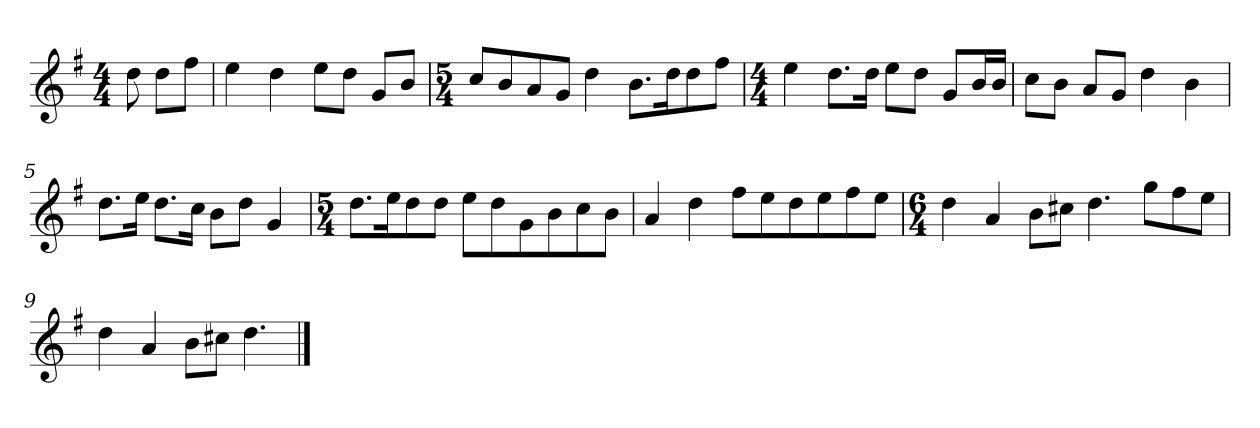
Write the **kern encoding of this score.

**kern
*part1
*staff1
*k[f#]
*M4/4
*MM120
=
8dd
8ddL
8ff#J
=1
4ee
4dd
8eeL
8ddJ
8gL
8bJ
=2
*M5/4
8ccL
8b
8a
8gJ
4dd
8.bL
16ddk
8dd
8ff#J
=3
*M4/4
4ee
8.ddL
16ddJk
8eeL
8ddJ
8gL
16bL
16bJJ
=4
8ccL
8bJ
8aL
8gJ
4dd
4b
=5
8.ddL
16eeJk
8.ddL
16ccJk
8bL
8ddJ
4g
=6
*M5/4
8.ddL
16eek
8dd
8ddJ
8eeL
8dd
8g
8b
8cc
8bJ
=7
4a
4dd
8ff#L
8ee
8dd
8ee
8ff#
8eeJ
=8
*M6/4
4dd
4a
8bL
8cc#XJ
4.dd
8ggL
8ff#
8eeJ
=9
4dd
4a
8bL
8cc#XJ
4.dd
==
*-
